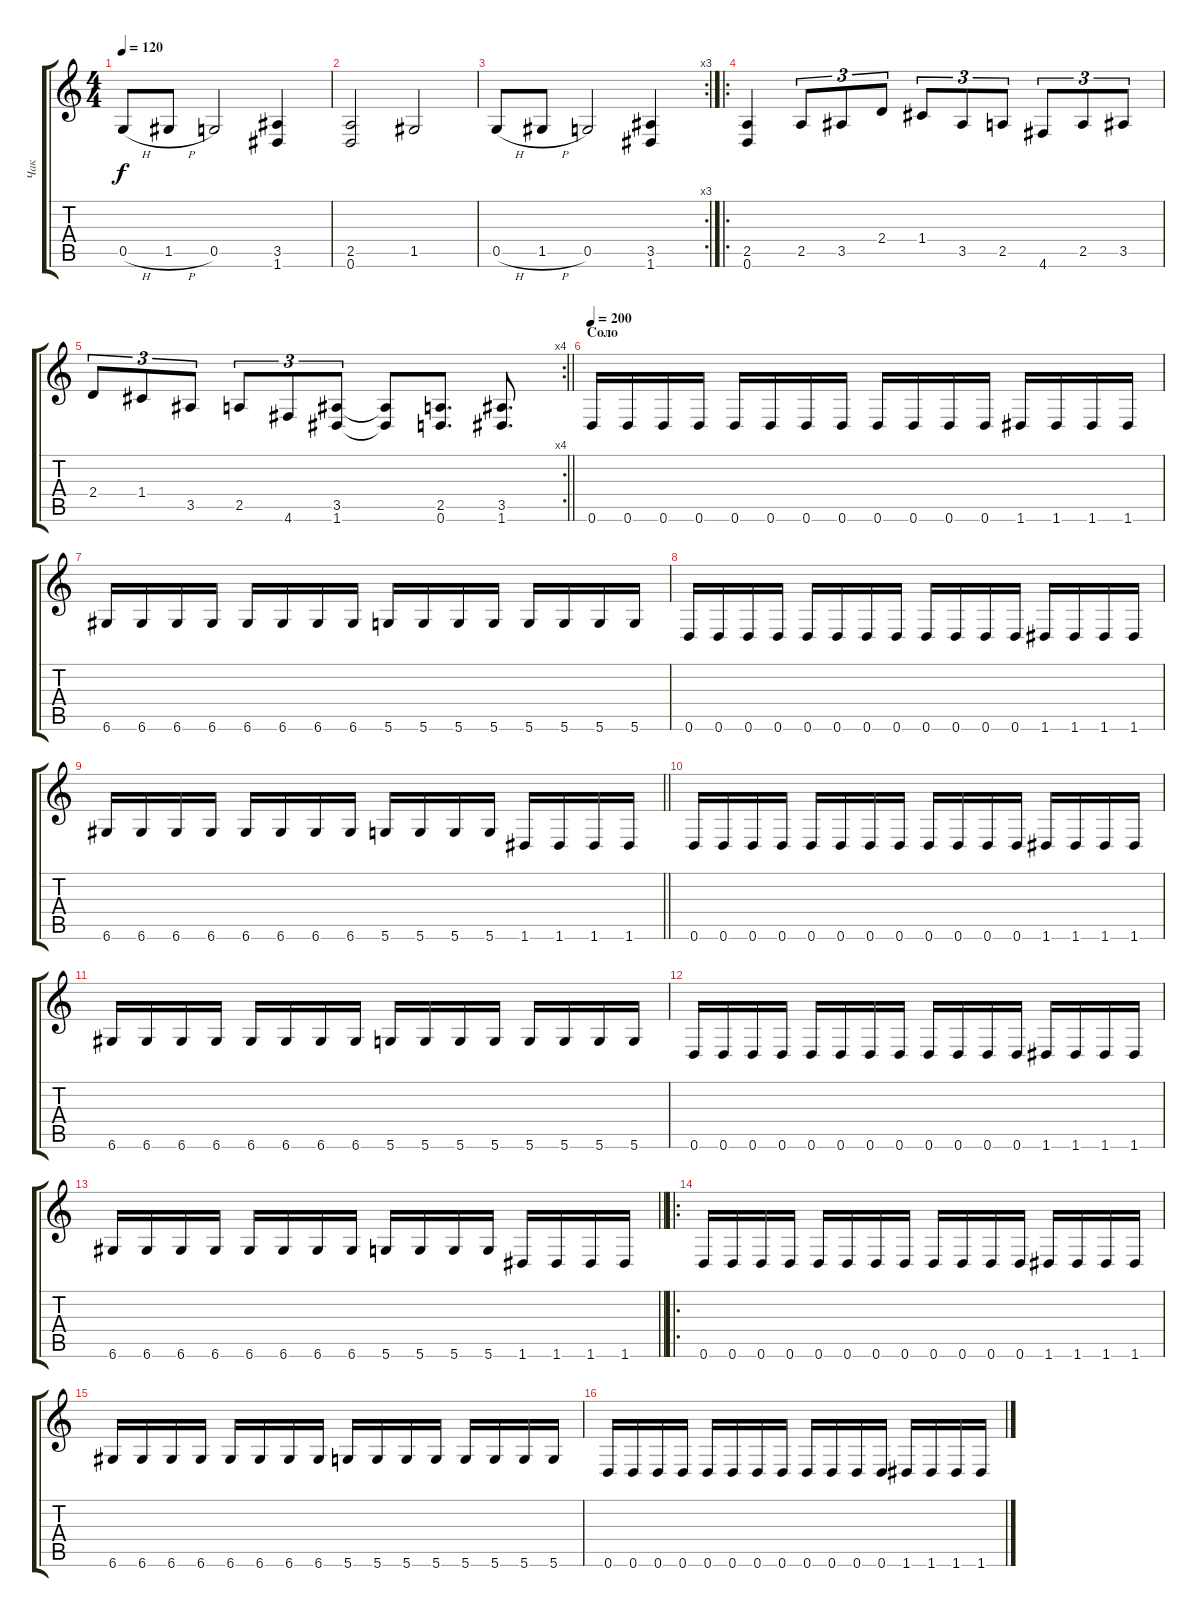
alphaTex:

\track ("Чак " "Чак ") {instrument distortionguitar}
\staff {score tabs}
\tuning (D4 A3 F3 C3 G2 D2) {hide}
\ts (4 4)
\tempo 120
\clef g2
\ks c
0.5{h}.8{dy f} 1.5{h}.8 0.5.2 (3.5 1.6).4 |
(2.5 0.6).2 1.5.2 |
\rc 3
0.5{h}.8 1.5{h}.8 0.5.2 (3.5 1.6).4 |
\ro
(2.5 0.6).4 2.5.8{tu (3 2)} 3.5.8{tu (3 2)} 2.4.8{tu (3 2)} 1.4.8{tu (3 2)} 3.5.8{tu (3 2)} 2.5.8{tu (3 2)} 4.6.8{tu (3 2)} 2.5.8{tu (3 2)} 3.5.8{tu (3 2)} |
\rc 4
\barLineRight lightlight
2.4.8{tu (3 2)} 1.4.8{tu (3 2)} 3.5.8{tu (3 2)} 2.5.8{tu (3 2)} 4.6.8{tu (3 2)} (3.5 1.6).8{tu (3 2)} (3.5{t} 1.6{t}).8 (2.5 0.6).8{d} (3.5 1.6).8{d} |
\section ("" "Соло")
\tempo 200
0.6.16 0.6.16 0.6.16 0.6.16 0.6.16 0.6.16 0.6.16 0.6.16 0.6.16 0.6.16 0.6.16 0.6.16 1.6.16 1.6.16 1.6.16 1.6.16 |
6.6.16 6.6.16 6.6.16 6.6.16 6.6.16 6.6.16 6.6.16 6.6.16 5.6.16 5.6.16 5.6.16 5.6.16 5.6.16 5.6.16 5.6.16 5.6.16 |
0.6.16 0.6.16 0.6.16 0.6.16 0.6.16 0.6.16 0.6.16 0.6.16 0.6.16 0.6.16 0.6.16 0.6.16 1.6.16 1.6.16 1.6.16 1.6.16 |
\barLineRight lightlight
6.6.16 6.6.16 6.6.16 6.6.16 6.6.16 6.6.16 6.6.16 6.6.16 5.6.16 5.6.16 5.6.16 5.6.16 1.6.16 1.6.16 1.6.16 1.6.16 |
0.6.16 0.6.16 0.6.16 0.6.16 0.6.16 0.6.16 0.6.16 0.6.16 0.6.16 0.6.16 0.6.16 0.6.16 1.6.16 1.6.16 1.6.16 1.6.16 |
6.6.16 6.6.16 6.6.16 6.6.16 6.6.16 6.6.16 6.6.16 6.6.16 5.6.16 5.6.16 5.6.16 5.6.16 5.6.16 5.6.16 5.6.16 5.6.16 |
0.6.16 0.6.16 0.6.16 0.6.16 0.6.16 0.6.16 0.6.16 0.6.16 0.6.16 0.6.16 0.6.16 0.6.16 1.6.16 1.6.16 1.6.16 1.6.16 |
\barLineRight lightlight
6.6.16 6.6.16 6.6.16 6.6.16 6.6.16 6.6.16 6.6.16 6.6.16 5.6.16 5.6.16 5.6.16 5.6.16 1.6.16 1.6.16 1.6.16 1.6.16 |
\ro
0.6.16 0.6.16 0.6.16 0.6.16 0.6.16 0.6.16 0.6.16 0.6.16 0.6.16 0.6.16 0.6.16 0.6.16 1.6.16 1.6.16 1.6.16 1.6.16 |
6.6.16 6.6.16 6.6.16 6.6.16 6.6.16 6.6.16 6.6.16 6.6.16 5.6.16 5.6.16 5.6.16 5.6.16 5.6.16 5.6.16 5.6.16 5.6.16 |
0.6.16 0.6.16 0.6.16 0.6.16 0.6.16 0.6.16 0.6.16 0.6.16 0.6.16 0.6.16 0.6.16 0.6.16 1.6.16 1.6.16 1.6.16 1.6.16
